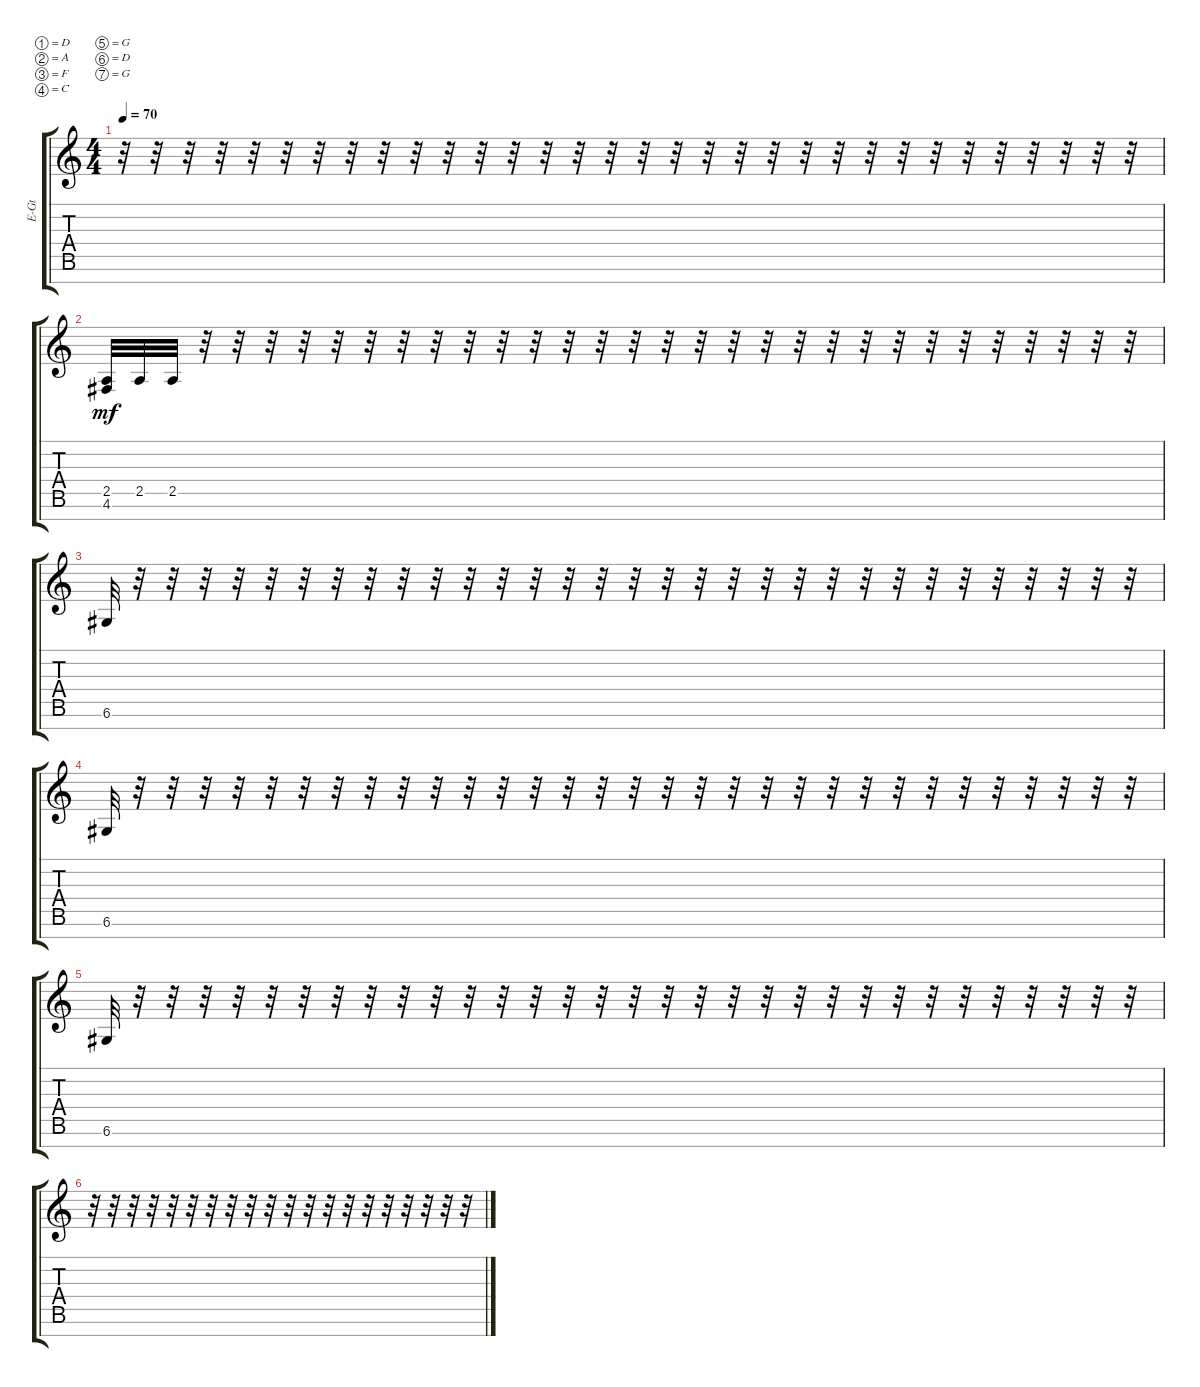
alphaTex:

\defaultSystemsLayout 4
\bracketExtendMode groupsimilarinstruments
\otherSystemsTrackNameOrientation horizontal
\track ("Electric Guitar" "E-Gt") {instrument overdrivenguitar}
\staff {score tabs}
\tuning (D4 A3 F3 C3 G2 D2 G1)
\ts (4 4)
\tempo 70
\clef g2
\ks c
r.32{dy mf beam Down} r.32{beam Down} r.32{beam Down} r.32{beam Down} r.32{beam Down} r.32{beam Down} r.32{beam Down} r.32{beam Down} r.32{beam Down} r.32{beam Down} r.32{beam Down} r.32{beam Down} r.32{beam Down} r.32{beam Down} r.32{beam Down} r.32{beam Down} r.32{beam Down} r.32{beam Down} r.32{beam Down} r.32{beam Down} r.32{beam Down} r.32{beam Down} r.32{beam Down} r.32{beam Down} r.32{beam Down} r.32{beam Down} r.32{beam Down} r.32{beam Down} r.32{beam Down} r.32{beam Down} r.32{beam Down} r.32{beam Down} |
(4.6{acc #} 2.5).32{beam Up} 2.5.32{beam Up} 2.5.32{beam Up} r.32{beam Up} r.32{beam Up} r.32{beam Up} r.32{beam Up} r.32{beam Up} r.32{beam Up} r.32{beam Up} r.32{beam Up} r.32{beam Up} r.32{beam Up} r.32{beam Up} r.32{beam Up} r.32{beam Up} r.32{beam Up} r.32{beam Up} r.32{beam Up} r.32{beam Up} r.32{beam Up} r.32{beam Up} r.32{beam Up} r.32{beam Up} r.32{beam Up} r.32{beam Up} r.32{beam Up} r.32{beam Up} r.32{beam Up} r.32{beam Up} r.32{beam Up} r.32{beam Up} |
6.6{acc #}.32{beam Up} r.32{beam Up} r.32{beam Up} r.32{beam Up} r.32{beam Up} r.32{beam Up} r.32{beam Up} r.32{beam Up} r.32{beam Up} r.32{beam Up} r.32{beam Up} r.32{beam Up} r.32{beam Up} r.32{beam Up} r.32{beam Up} r.32{beam Up} r.32{beam Up} r.32{beam Up} r.32{beam Up} r.32{beam Up} r.32{beam Up} r.32{beam Up} r.32{beam Up} r.32{beam Up} r.32{beam Up} r.32{beam Up} r.32{beam Up} r.32{beam Up} r.32{beam Up} r.32{beam Up} r.32{beam Up} r.32{beam Up} |
6.6{acc #}.32{beam Up} r.32{beam Up} r.32{beam Up} r.32{beam Up} r.32{beam Up} r.32{beam Up} r.32{beam Up} r.32{beam Up} r.32{beam Up} r.32{beam Up} r.32{beam Up} r.32{beam Up} r.32{beam Up} r.32{beam Up} r.32{beam Up} r.32{beam Up} r.32{beam Up} r.32{beam Up} r.32{beam Up} r.32{beam Up} r.32{beam Up} r.32{beam Up} r.32{beam Up} r.32{beam Up} r.32{beam Up} r.32{beam Up} r.32{beam Up} r.32{beam Up} r.32{beam Up} r.32{beam Up} r.32{beam Up} r.32{beam Up} |
6.6{acc #}.32{beam Up} r.32{beam Up} r.32{beam Up} r.32{beam Up} r.32{beam Up} r.32{beam Up} r.32{beam Up} r.32{beam Up} r.32{beam Up} r.32{beam Up} r.32{beam Up} r.32{beam Up} r.32{beam Up} r.32{beam Up} r.32{beam Up} r.32{beam Up} r.32{beam Up} r.32{beam Up} r.32{beam Up} r.32{beam Up} r.32{beam Up} r.32{beam Up} r.32{beam Up} r.32{beam Up} r.32{beam Up} r.32{beam Up} r.32{beam Up} r.32{beam Up} r.32{beam Up} r.32{beam Up} r.32{beam Up} r.32{beam Up} |
r.32{beam Down} r.32{beam Down} r.32{beam Down} r.32{beam Down} r.32{beam Down} r.32{beam Down} r.32{beam Down} r.32{beam Down} r.32{beam Down} r.32{beam Down} r.32{beam Down} r.32{beam Down} r.32{beam Down} r.32{beam Down} r.32{beam Down} r.32{beam Down} r.32{beam Down} r.32{beam Down} r.32{beam Down} r.32{beam Down}
